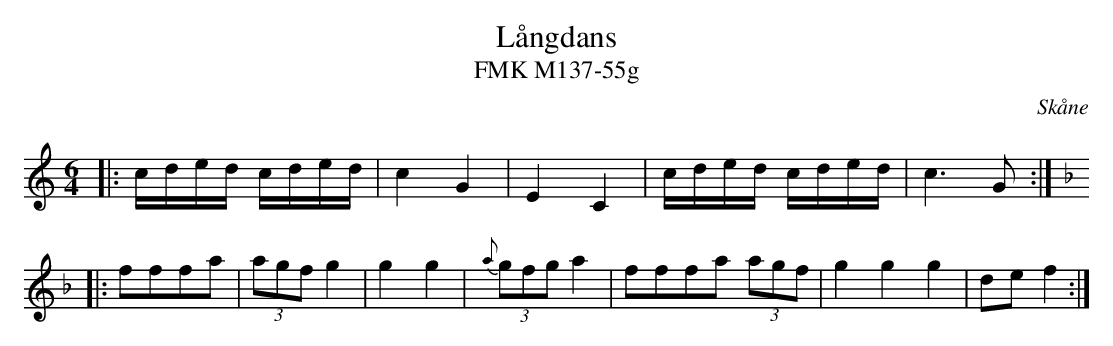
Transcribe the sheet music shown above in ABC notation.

X:1
T:Långdans
T:FMK M137-55g
O:Skåne
M:6/4
L:1/16
K:C
|: cded cded | c4 G4 | E4 C4 | cded cded | c4>G4 :|
|:[K:F] f2f2f2a2 |(3a2g2f2 g4 | g4 g4 |  {a}(3g2f2g2 a4 | f2f2f2a2 (3a2g2f2 | g4 g4 g4 | d2e2 f4  :|
